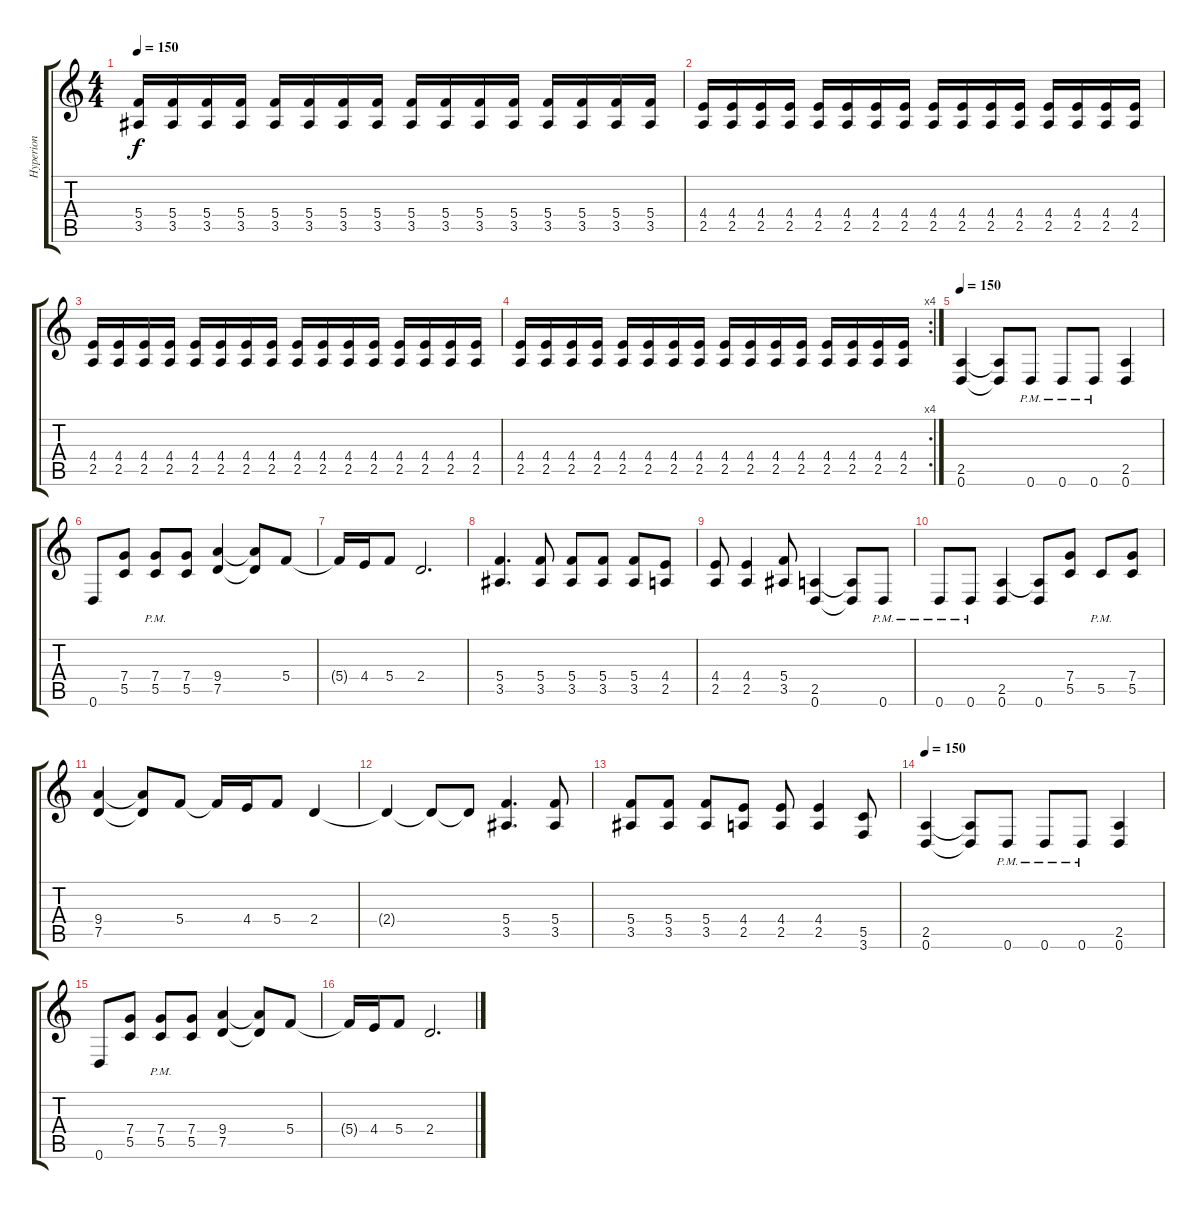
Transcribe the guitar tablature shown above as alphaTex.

\track ("Hyperion" "Hyperion") {instrument distortionguitar}
\staff {score tabs}
\tuning (D4 A3 F3 C3 G2 D2) {hide}
\ts (4 4)
\tempo 150
\clef g2
\ks c
(5.4 3.5).16{dy f} (5.4 3.5).16 (5.4 3.5).16 (5.4 3.5).16 (5.4 3.5).16 (5.4 3.5).16 (5.4 3.5).16 (5.4 3.5).16 (5.4 3.5).16 (5.4 3.5).16 (5.4 3.5).16 (5.4 3.5).16 (5.4 3.5).16 (5.4 3.5).16 (5.4 3.5).16 (5.4 3.5).16 |
(4.4 2.5).16 (4.4 2.5).16 (4.4 2.5).16 (4.4 2.5).16 (4.4 2.5).16 (4.4 2.5).16 (4.4 2.5).16 (4.4 2.5).16 (4.4 2.5).16 (4.4 2.5).16 (4.4 2.5).16 (4.4 2.5).16 (4.4 2.5).16 (4.4 2.5).16 (4.4 2.5).16 (4.4 2.5).16 |
(4.4 2.5).16 (4.4 2.5).16 (4.4 2.5).16 (4.4 2.5).16 (4.4 2.5).16 (4.4 2.5).16 (4.4 2.5).16 (4.4 2.5).16 (4.4 2.5).16 (4.4 2.5).16 (4.4 2.5).16 (4.4 2.5).16 (4.4 2.5).16 (4.4 2.5).16 (4.4 2.5).16 (4.4 2.5).16 |
\rc 4
(4.4 2.5).16 (4.4 2.5).16 (4.4 2.5).16 (4.4 2.5).16 (4.4 2.5).16 (4.4 2.5).16 (4.4 2.5).16 (4.4 2.5).16 (4.4 2.5).16 (4.4 2.5).16 (4.4 2.5).16 (4.4 2.5).16 (4.4 2.5).16 (4.4 2.5).16 (4.4 2.5).16 (4.4 2.5).16 |
\tempo 150
(2.5 0.6).4 (2.5{t} 0.6{t}).8 0.6{pm}.8 0.6{pm}.8 0.6{pm}.8 (2.5 0.6).4 |
0.6.8 (7.4 5.5).8 (7.4{pm} 5.5{pm}).8 (7.4 5.5).8 (9.4 7.5).4 (9.4{t} 7.5{t}).8 5.4.8 |
5.4{t}.16 4.4.16 5.4.8 2.4.2{d} |
(5.4 3.5).4{d} (5.4 3.5).8 (5.4 3.5).8 (5.4 3.5).8 (5.4 3.5).8 (4.4 2.5).8 |
(4.4 2.5).8 (4.4 2.5).4 (5.4 3.5).8 (2.5 0.6).4 (2.5{t} 0.6{t}).8 0.6{pm}.8 |
0.6{pm}.8 0.6{pm}.8 (2.5 0.6).4 (2.5{t} 0.6).8 (7.4 5.5).8 5.5{pm}.8 (7.4 5.5).8 |
(9.4 7.5).4 (9.4{t} 7.5{t}).8 5.4.8 5.4{t}.16 4.4.16 5.4.8 2.4.4 |
2.4{t}.4 2.4{t}.8 2.4{t}.8 (5.4 3.5).4{d} (5.4 3.5).8 |
(5.4 3.5).8 (5.4 3.5).8 (5.4 3.5).8 (4.4 2.5).8 (4.4 2.5).8 (4.4 2.5).4 (5.5 3.6).8 |
\tempo 150
(2.5 0.6).4 (2.5{t} 0.6{t}).8 0.6{pm}.8 0.6{pm}.8 0.6{pm}.8 (2.5 0.6).4 |
0.6.8 (7.4 5.5).8 (7.4{pm} 5.5{pm}).8 (7.4 5.5).8 (9.4 7.5).4 (9.4{t} 7.5{t}).8 5.4.8 |
5.4{t}.16 4.4.16 5.4.8 2.4.2{d}
